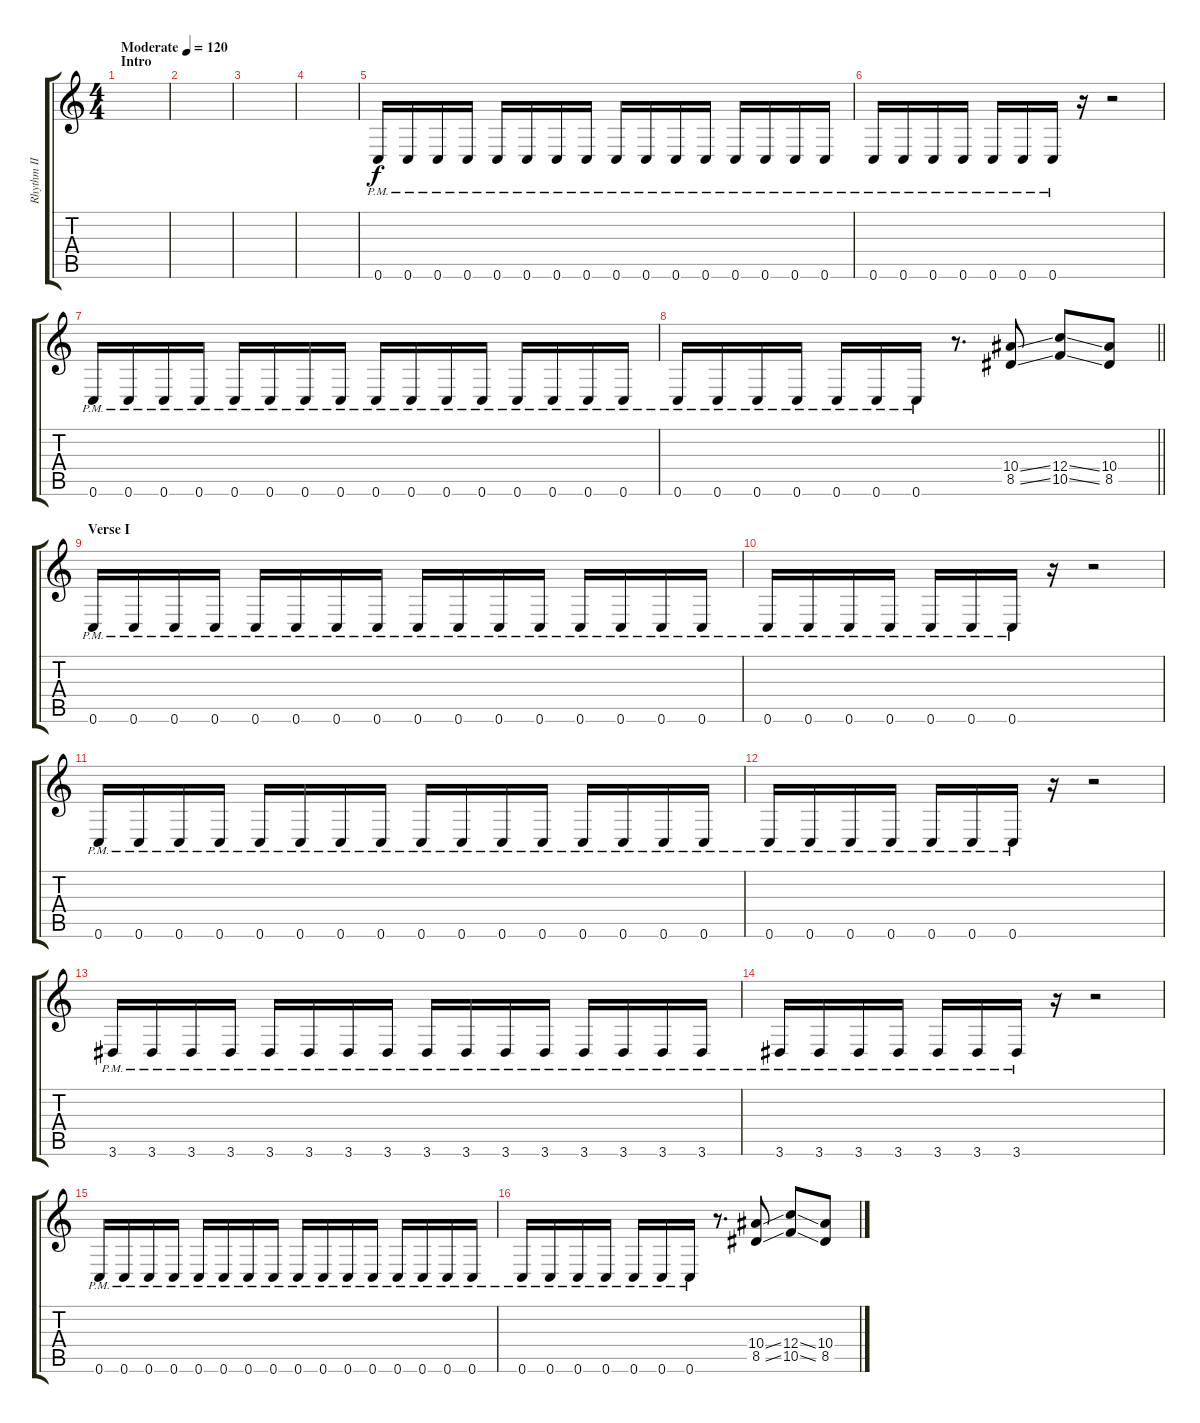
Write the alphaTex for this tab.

\track ("Rhythm II" "Rhythm II") {instrument distortionguitar}
\staff {score tabs}
\tuning (D4 A3 F3 C3 G2 C2) {hide}
\ts (4 4)
\section ("" "Intro")
\tempo (120 "Moderate")
\clef g2
\ks c
|
|
|
|
0.6{pm}.16 0.6{pm}.16 0.6{pm}.16 0.6{pm}.16 0.6{pm}.16 0.6{pm}.16 0.6{pm}.16 0.6{pm}.16 0.6{pm}.16 0.6{pm}.16 0.6{pm}.16 0.6{pm}.16 0.6{pm}.16 0.6{pm}.16 0.6{pm}.16 0.6{pm}.16 |
0.6{pm}.16 0.6{pm}.16 0.6{pm}.16 0.6{pm}.16 0.6{pm}.16 0.6{pm}.16 0.6{pm}.16 r.16 r.2 |
0.6{pm}.16 0.6{pm}.16 0.6{pm}.16 0.6{pm}.16 0.6{pm}.16 0.6{pm}.16 0.6{pm}.16 0.6{pm}.16 0.6{pm}.16 0.6{pm}.16 0.6{pm}.16 0.6{pm}.16 0.6{pm}.16 0.6{pm}.16 0.6{pm}.16 0.6{pm}.16 |
\barLineRight lightlight
0.6{pm}.16 0.6{pm}.16 0.6{pm}.16 0.6{pm}.16 0.6{pm}.16 0.6{pm}.16 0.6{pm}.16 r.8{d} (10.4{ss} 8.5{ss}).8 (12.4{ss} 10.5{ss}).8 (10.4 8.5).8 |
\section ("" "Verse I")
0.6{pm}.16 0.6{pm}.16 0.6{pm}.16 0.6{pm}.16 0.6{pm}.16 0.6{pm}.16 0.6{pm}.16 0.6{pm}.16 0.6{pm}.16 0.6{pm}.16 0.6{pm}.16 0.6{pm}.16 0.6{pm}.16 0.6{pm}.16 0.6{pm}.16 0.6{pm}.16 |
0.6{pm}.16 0.6{pm}.16 0.6{pm}.16 0.6{pm}.16 0.6{pm}.16 0.6{pm}.16 0.6{pm}.16 r.16 r.2 |
0.6{pm}.16 0.6{pm}.16 0.6{pm}.16 0.6{pm}.16 0.6{pm}.16 0.6{pm}.16 0.6{pm}.16 0.6{pm}.16 0.6{pm}.16 0.6{pm}.16 0.6{pm}.16 0.6{pm}.16 0.6{pm}.16 0.6{pm}.16 0.6{pm}.16 0.6{pm}.16 |
0.6{pm}.16 0.6{pm}.16 0.6{pm}.16 0.6{pm}.16 0.6{pm}.16 0.6{pm}.16 0.6{pm}.16 r.16 r.2 |
3.6{pm}.16 3.6{pm}.16 3.6{pm}.16 3.6{pm}.16 3.6{pm}.16 3.6{pm}.16 3.6{pm}.16 3.6{pm}.16 3.6{pm}.16 3.6{pm}.16 3.6{pm}.16 3.6{pm}.16 3.6{pm}.16 3.6{pm}.16 3.6{pm}.16 3.6{pm}.16 |
3.6{pm}.16 3.6{pm}.16 3.6{pm}.16 3.6{pm}.16 3.6{pm}.16 3.6{pm}.16 3.6{pm}.16 r.16 r.2 |
0.6{pm}.16 0.6{pm}.16 0.6{pm}.16 0.6{pm}.16 0.6{pm}.16 0.6{pm}.16 0.6{pm}.16 0.6{pm}.16 0.6{pm}.16 0.6{pm}.16 0.6{pm}.16 0.6{pm}.16 0.6{pm}.16 0.6{pm}.16 0.6{pm}.16 0.6{pm}.16 |
0.6{pm}.16 0.6{pm}.16 0.6{pm}.16 0.6{pm}.16 0.6{pm}.16 0.6{pm}.16 0.6{pm}.16 r.8{d} (10.4{ss} 8.5{ss}).8 (12.4{ss} 10.5{ss}).8 (10.4 8.5).8
